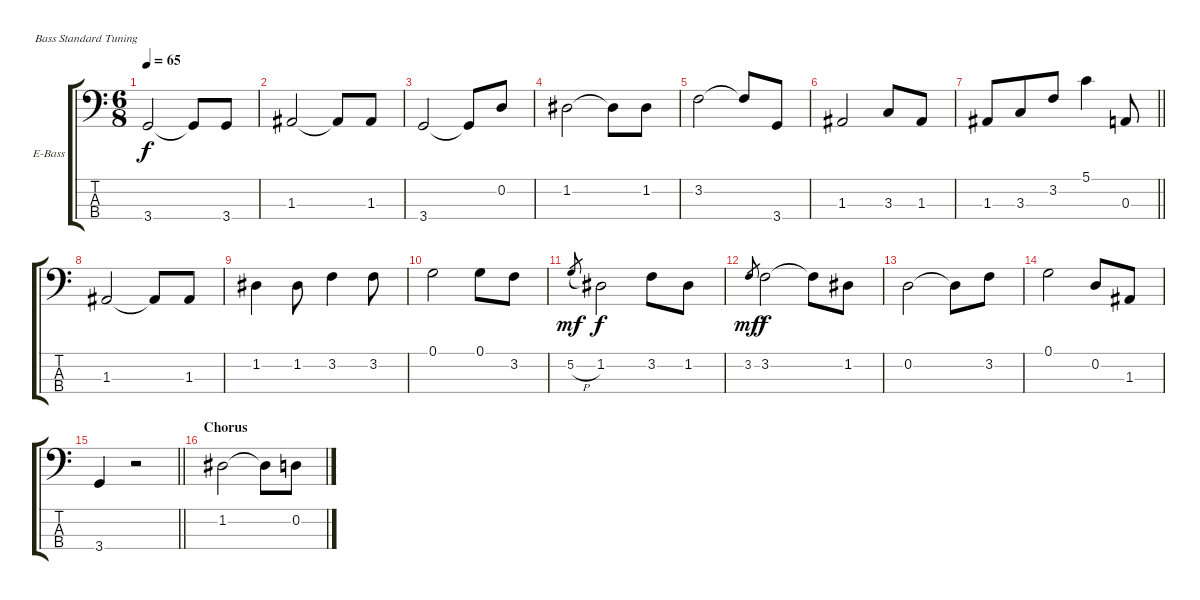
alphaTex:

\bracketExtendMode groupsimilarinstruments
\firstSystemTrackNameOrientation horizontal
\otherSystemsTrackNameOrientation horizontal
\track ("Bass Guitar" "E-Bass") {instrument electricbassfinger}
\staff {score tabs}
\tuning (G2 D2 A1 E1)
\ts (6 8)
\tempo 65
\clef f4
\ks c
3.4.2{dy f} 3.4{t}.8 3.4.8 |
1.3.2 1.3{t}.8 1.3.8 |
3.4.2 3.4{t}.8 0.2.8 |
1.2.2 1.2{t}.8 1.2.8 |
3.2.2 3.2{t}.8 3.4.8 |
1.3.2 3.3.8 1.3.8 |
\barLineRight lightlight
1.3.8 3.3.8 3.2.8 5.1.4 0.3.8 |
\section ("" "")
1.3.2 1.3{t}.8 1.3.8 |
1.2.4 1.2.8 3.2.4 3.2.8 |
0.1.2 0.1.8 3.2.8 |
5.2{h}.8{gr dy mf} 1.2.2{dy f} 3.2.8 1.2.8 |
3.2.8{gr dy mf} 3.2.2{dy f} 3.2{t}.8 1.2.8 |
0.2.2 0.2{t}.8 3.2.8 |
0.1.2 0.2.8 1.3.8 |
\barLineRight lightlight
3.4.4 r.2 |
\section ("" "Chorus")
1.2.2 1.2{t}.8 0.2.8
